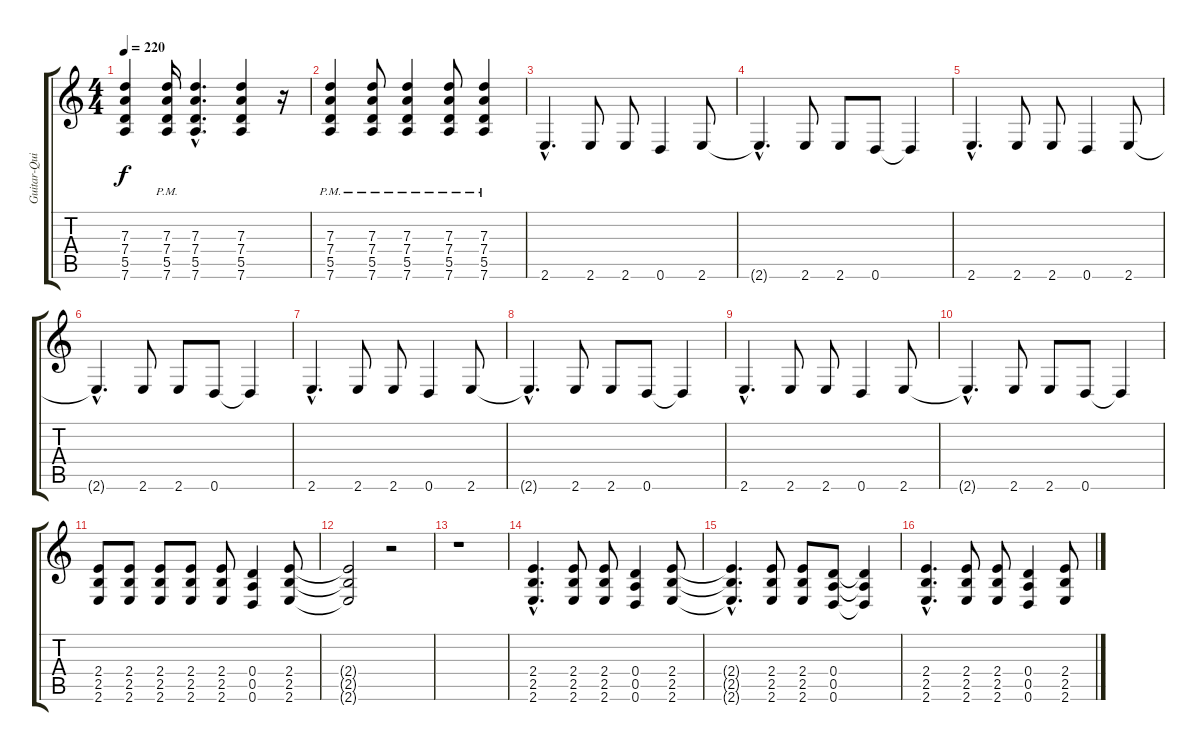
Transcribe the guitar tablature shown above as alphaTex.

\track ("Guitar-Quinn Allman" "Guitar-Qui") {instrument overdrivenguitar}
\staff {score tabs}
\tuning (E4 B3 G3 D3 A2 D2) {hide}
\ts (4 4)
\tempo 220
\clef g2
\ks c
(7.3{t} 7.4{t} 5.5{t} 7.6{t}).4{dy f} (7.3{pm} 7.4{pm} 5.5{pm} 7.6{pm}).16 (7.3{hac} 7.4{hac} 5.5{hac} 7.6{hac}).4{d} (7.3 7.4 5.5 7.6).4 r.16 |
(7.3{pm} 7.4{pm} 5.5{pm} 7.6{pm}).4 (7.3{pm} 7.4{pm} 5.5{pm} 7.6{pm}).8 (7.3{pm} 7.4{pm} 5.5 7.6{pm}).4 (7.3{pm} 7.4{pm} 5.5{pm} 7.6{pm}).8 (7.3{pm} 7.4{pm} 5.5{pm} 7.6{pm}).4 |
2.6{hac}.4{d instrument electricguitarmuted} 2.6.8 2.6.8 0.6.4 2.6.8 |
2.6{hac t}.4{d} 2.6.8 2.6.8 0.6.8 0.6{t}.4 |
2.6{hac}.4{d instrument electricguitarmuted} 2.6.8 2.6.8 0.6.4 2.6.8 |
2.6{hac t}.4{d} 2.6.8 2.6.8 0.6.8 0.6{t}.4 |
2.6{hac}.4{d instrument electricguitarmuted} 2.6.8 2.6.8 0.6.4 2.6.8 |
2.6{hac t}.4{d} 2.6.8 2.6.8 0.6.8 0.6{t}.4 |
2.6{hac}.4{d instrument electricguitarmuted} 2.6.8 2.6.8 0.6.4 2.6.8 |
2.6{hac t}.4{d} 2.6.8 2.6.8 0.6.8 0.6{t}.4 |
(2.4 2.5 2.6).8{instrument distortionguitar} (2.4 2.5 2.6).8 (2.4 2.5 2.6).8 (2.4 2.5 2.6).8 (2.4 2.5 2.6).8 (0.4 0.5 0.6).4 (2.4 2.5 2.6).8 |
(2.4{t} 2.5{t} 2.6{t}).2 r.2 |
r.1 |
(2.4{hac} 2.5{hac} 2.6{hac}).4{d instrument overdrivenguitar} (2.4 2.5 2.6).8 (2.4 2.5 2.6).8 (0.4 0.5 0.6).4 (2.4 2.5 2.6).8 |
(2.4{hac t} 2.5{hac t} 2.6{hac t}).4{d} (2.4 2.5 2.6).8 (2.4 2.5 2.6).8 (0.4 0.5 0.6).8 (0.4{t} 0.5{t} 0.6{t}).4 |
(2.4{hac} 2.5{hac} 2.6{hac}).4{d} (2.4 2.5 2.6).8 (2.4 2.5 2.6).8 (0.4 0.5 0.6).4 (2.4 2.5 2.6).8
